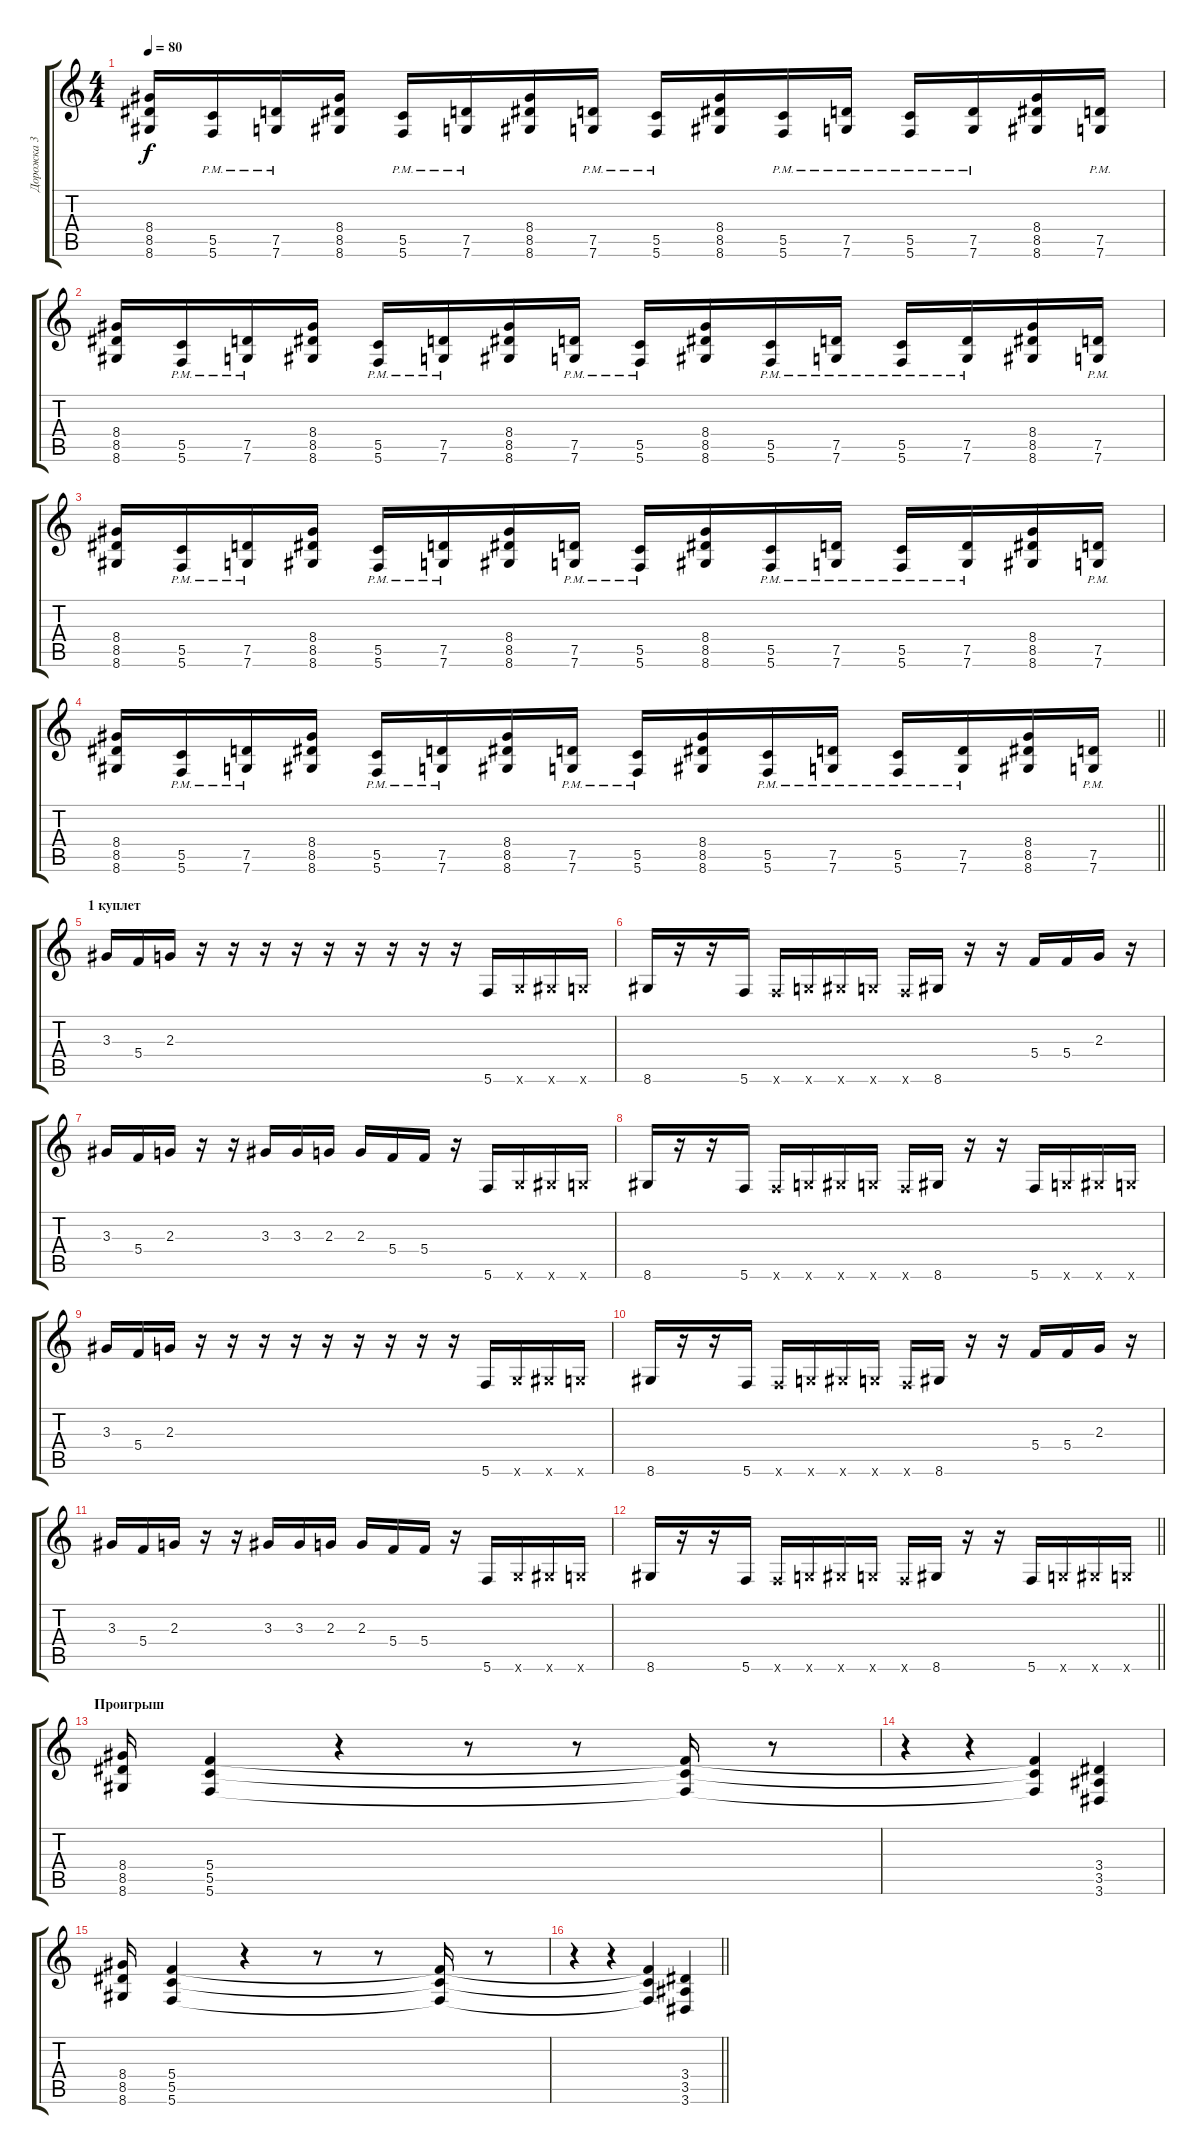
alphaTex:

\track ("Дорожка 3" "Дорожка 3") {instrument distortionguitar}
\staff {score tabs}
\tuning (D4 A3 F3 C3 G2 C2) {hide}
\ts (4 4)
\tempo 80
\clef g2
\ks c
(8.4 8.5 8.6).16{dy f} (5.5{pm} 5.6).16 (7.5{pm} 7.6).16 (8.4 8.5 8.6).16 (5.5{pm} 5.6).16 (7.5{pm} 7.6).16 (8.4 8.5 8.6).16 (7.5{pm} 7.6).16 (5.5{pm} 5.6).16 (8.4 8.5 8.6).16 (5.5{pm} 5.6).16 (7.5{pm} 7.6).16 (5.5{pm} 5.6).16 (7.5{pm} 7.6).16 (8.4 8.5 8.6).16 (7.5{pm} 7.6).16 |
(8.4 8.5 8.6).16 (5.5{pm} 5.6).16 (7.5{pm} 7.6).16 (8.4 8.5 8.6).16 (5.5{pm} 5.6).16 (7.5{pm} 7.6).16 (8.4 8.5 8.6).16 (7.5{pm} 7.6).16 (5.5{pm} 5.6).16 (8.4 8.5 8.6).16 (5.5{pm} 5.6).16 (7.5{pm} 7.6).16 (5.5{pm} 5.6).16 (7.5{pm} 7.6).16 (8.4 8.5 8.6).16 (7.5{pm} 7.6).16 |
(8.4 8.5 8.6).16 (5.5{pm} 5.6).16 (7.5{pm} 7.6).16 (8.4 8.5 8.6).16 (5.5{pm} 5.6).16 (7.5{pm} 7.6).16 (8.4 8.5 8.6).16 (7.5{pm} 7.6).16 (5.5{pm} 5.6).16 (8.4 8.5 8.6).16 (5.5{pm} 5.6).16 (7.5{pm} 7.6).16 (5.5{pm} 5.6).16 (7.5{pm} 7.6).16 (8.4 8.5 8.6).16 (7.5{pm} 7.6).16 |
\barLineRight lightlight
(8.4 8.5 8.6).16 (5.5{pm} 5.6).16 (7.5{pm} 7.6).16 (8.4 8.5 8.6).16 (5.5{pm} 5.6).16 (7.5{pm} 7.6).16 (8.4 8.5 8.6).16 (7.5{pm} 7.6).16 (5.5{pm} 5.6).16 (8.4 8.5 8.6).16 (5.5{pm} 5.6).16 (7.5{pm} 7.6).16 (5.5{pm} 5.6).16 (7.5{pm} 7.6).16 (8.4 8.5 8.6).16 (7.5{pm} 7.6).16 |
\section ("" "1 куплет")
3.3.16 5.4.16 2.3.16 r.16 r.16 r.16 r.16 r.16 r.16 r.16 r.16 r.16 5.6.16 7.6{x}.16 8.6{x}.16 7.6{x}.16 |
8.6.16 r.16 r.16 5.6.16 5.6{x}.16 7.6{x}.16 8.6{x}.16 7.6{x}.16 5.6{x}.16 8.6.16 r.16 r.16 5.4.16 5.4.16 2.3.16 r.16 |
3.3.16 5.4.16 2.3.16 r.16 r.16 3.3.16 3.3.16 2.3.16 2.3.16 5.4.16 5.4.16 r.16 5.6.16 7.6{x}.16 8.6{x}.16 7.6{x}.16 |
8.6.16 r.16 r.16 5.6.16 5.6{x}.16 7.6{x}.16 8.6{x}.16 7.6{x}.16 5.6{x}.16 8.6.16 r.16 r.16 5.6.16 7.6{x}.16 8.6{x}.16 7.6{x}.16 |
3.3.16 5.4.16 2.3.16 r.16 r.16 r.16 r.16 r.16 r.16 r.16 r.16 r.16 5.6.16 7.6{x}.16 8.6{x}.16 7.6{x}.16 |
8.6.16 r.16 r.16 5.6.16 5.6{x}.16 7.6{x}.16 8.6{x}.16 7.6{x}.16 5.6{x}.16 8.6.16 r.16 r.16 5.4.16 5.4.16 2.3.16 r.16 |
3.3.16 5.4.16 2.3.16 r.16 r.16 3.3.16 3.3.16 2.3.16 2.3.16 5.4.16 5.4.16 r.16 5.6.16 7.6{x}.16 8.6{x}.16 7.6{x}.16 |
\barLineRight lightlight
8.6.16 r.16 r.16 5.6.16 5.6{x}.16 7.6{x}.16 8.6{x}.16 7.6{x}.16 5.6{x}.16 8.6.16 r.16 r.16 5.6.16 7.6{x}.16 8.6{x}.16 7.6{x}.16 |
\section ("" "Проигрыш")
(8.4 8.5 8.6).16 (5.4 5.5 5.6).4 r.4 r.8 r.8 (5.4{t} 5.5{t} 5.6{t}).16 r.8 |
r.4 r.4 (5.4{t} 5.5{t} 5.6{t}).4 (3.4 3.5 3.6).4 |
(8.4 8.5 8.6).16 (5.4 5.5 5.6).4 r.4 r.8 r.8 (5.4{t} 5.5{t} 5.6{t}).16 r.8 |
\barLineRight lightlight
r.4 r.4 (5.4{t} 5.5{t} 5.6{t}).4 (3.4 3.5 3.6).4
